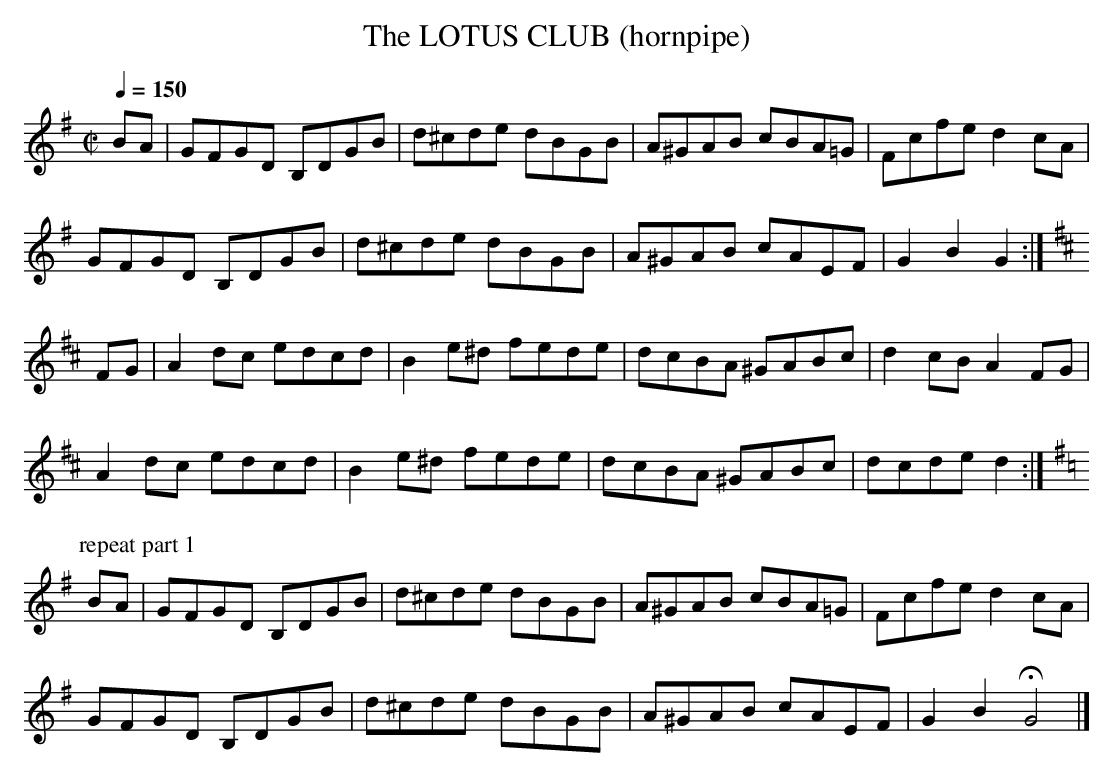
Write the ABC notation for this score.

X:1
T:LOTUS CLUB (hornpipe), The
Q:1/4=150
M:C|
K:G
BA|GFGD B,DGB|d^cde dBGB|A^GAB cBA=G|Fcfe d2cA|
GFGD B,DGB|d^cde dBGB|A^GAB cAEF|G2 B2 G2 :|
K:D
FG|A2 dc edcd|B2 e^d fede|dcBA ^GABc|d2cB A2FG|
A2 dc edcd|B2 e^d fede|dcBA ^GABc|dcde d2 :|
P:repeat part 1
K:G
BA|GFGD B,DGB|d^cde dBGB|A^GAB cBA=G|Fcfe d2cA|
GFGD B,DGB|d^cde dBGB|A^GAB cAEF|G2 B2 HG4 |]
